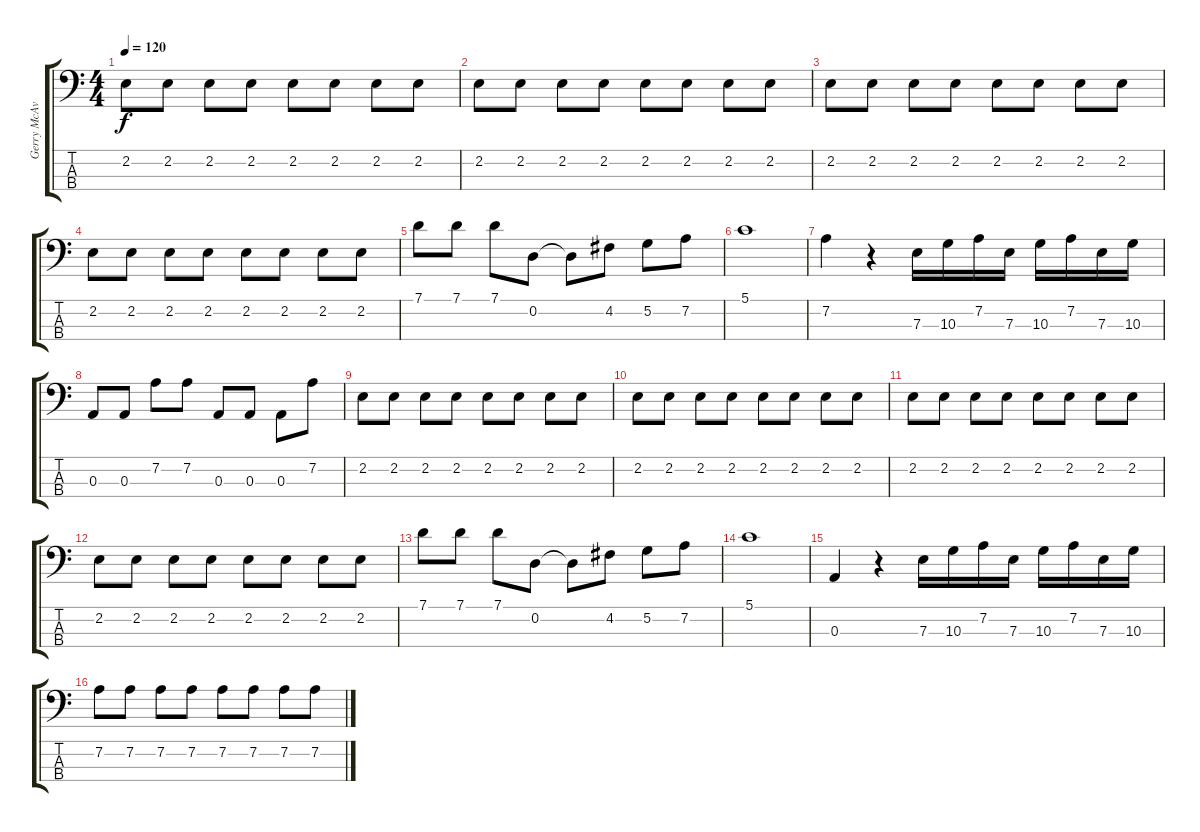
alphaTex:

\track ("Gerry McAvoy" "Gerry McAv") {instrument electricbassfinger}
\staff {score tabs}
\tuning (G2 D2 A1 E1) {hide}
\ts (4 4)
\tempo 120
\clef f4
\ks c
2.2.8{dy f} 2.2.8 2.2.8 2.2.8 2.2.8 2.2.8 2.2.8 2.2.8 |
2.2.8 2.2.8 2.2.8 2.2.8 2.2.8 2.2.8 2.2.8 2.2.8 |
2.2.8 2.2.8 2.2.8 2.2.8 2.2.8 2.2.8 2.2.8 2.2.8 |
2.2.8 2.2.8 2.2.8 2.2.8 2.2.8 2.2.8 2.2.8 2.2.8 |
7.1.8 7.1.8 7.1.8 0.2.8 0.2{t}.8 4.2.8 5.2.8 7.2.8 |
5.1.1 |
7.2.4 r.4 7.3.16 10.3.16 7.2.16 7.3.16 10.3.16 7.2.16 7.3.16 10.3.16 |
0.3.8 0.3.8 7.2.8 7.2.8 0.3.8 0.3.8 0.3.8 7.2.8 |
2.2.8 2.2.8 2.2.8 2.2.8 2.2.8 2.2.8 2.2.8 2.2.8 |
2.2.8 2.2.8 2.2.8 2.2.8 2.2.8 2.2.8 2.2.8 2.2.8 |
2.2.8 2.2.8 2.2.8 2.2.8 2.2.8 2.2.8 2.2.8 2.2.8 |
2.2.8 2.2.8 2.2.8 2.2.8 2.2.8 2.2.8 2.2.8 2.2.8 |
7.1.8 7.1.8 7.1.8 0.2.8 0.2{t}.8 4.2.8 5.2.8 7.2.8 |
5.1.1 |
0.3.4 r.4 7.3.16 10.3.16 7.2.16 7.3.16 10.3.16 7.2.16 7.3.16 10.3.16 |
7.2.8 7.2.8 7.2.8 7.2.8 7.2.8 7.2.8 7.2.8 7.2.8
